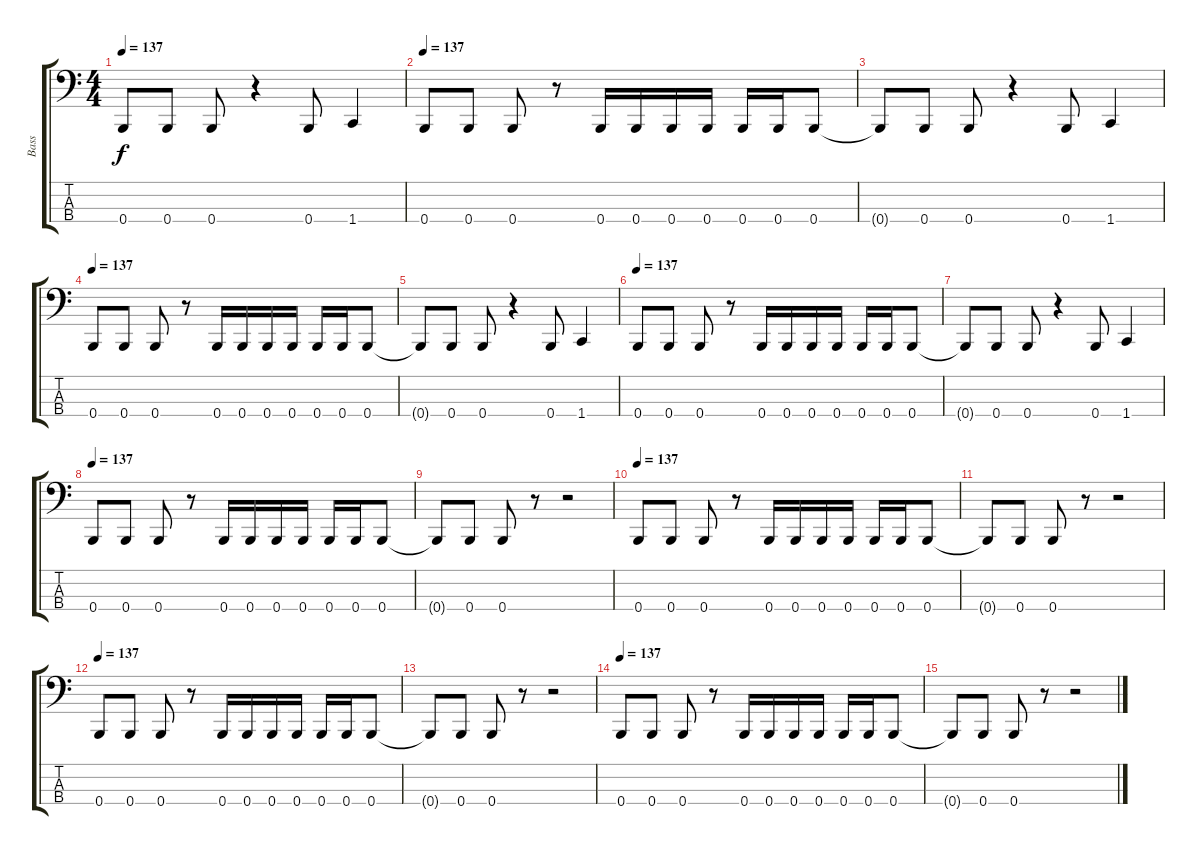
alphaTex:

\track ("Bass" "Bass") {instrument electricbasspick}
\staff {score tabs}
\tuning (E2 B1 Gb1 B0) {hide}
\ts (4 4)
\tempo 137
\clef f4
\ks c
0.4{t}.8{dy f} 0.4.8 0.4.8 r.4 0.4.8 1.4.4 |
\tempo 137
0.4.8 0.4.8 0.4.8 r.8 0.4.16 0.4.16 0.4.16 0.4.16 0.4.16 0.4.16 0.4.8 |
0.4{t}.8 0.4.8 0.4.8 r.4 0.4.8 1.4.4 |
\tempo 137
0.4.8 0.4.8 0.4.8 r.8 0.4.16 0.4.16 0.4.16 0.4.16 0.4.16 0.4.16 0.4.8 |
0.4{t}.8 0.4.8 0.4.8 r.4 0.4.8 1.4.4 |
\tempo 137
0.4.8 0.4.8 0.4.8 r.8 0.4.16 0.4.16 0.4.16 0.4.16 0.4.16 0.4.16 0.4.8 |
0.4{t}.8 0.4.8 0.4.8 r.4 0.4.8 1.4.4 |
\tempo 137
0.4.8 0.4.8 0.4.8 r.8 0.4.16 0.4.16 0.4.16 0.4.16 0.4.16 0.4.16 0.4.8 |
0.4{t}.8 0.4.8 0.4.8 r.8 r.2 |
\tempo 137
0.4.8 0.4.8 0.4.8 r.8 0.4.16 0.4.16 0.4.16 0.4.16 0.4.16 0.4.16 0.4.8 |
0.4{t}.8 0.4.8 0.4.8 r.8 r.2 |
\tempo 137
0.4.8 0.4.8 0.4.8 r.8 0.4.16 0.4.16 0.4.16 0.4.16 0.4.16 0.4.16 0.4.8 |
0.4{t}.8 0.4.8 0.4.8 r.8 r.2 |
\tempo 137
0.4.8 0.4.8 0.4.8 r.8 0.4.16 0.4.16 0.4.16 0.4.16 0.4.16 0.4.16 0.4.8 |
0.4{t}.8 0.4.8 0.4.8 r.8 r.2
